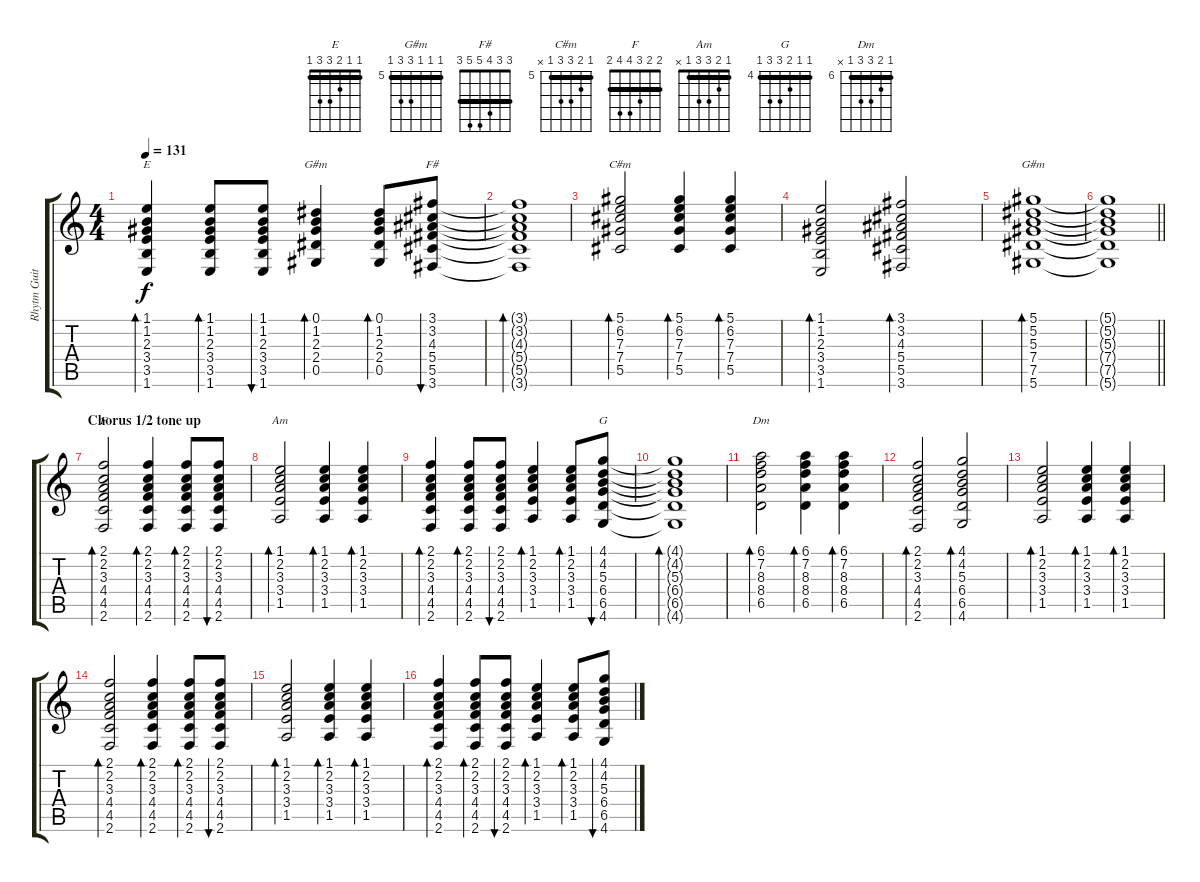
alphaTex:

\track ("Rhytm Guitar" "Rhytm Guit") {instrument acousticguitarsteel}
\staff {score tabs}
\tuning (Eb4 Bb3 Gb3 Db3 Ab2 Eb2) {hide}
\chord ("E" 1 1 2 3 3 1) {barre 1}
\chord ("G#m" 0 1 2 2 0 x)
\chord ("F#" 3 3 4 5 5 3) {barre 3}
\chord ("C#m" 5 6 7 7 5 x) {firstfret 5 barre 5}
\chord ("G#m" 5 5 5 7 7 5) {firstfret 5 barre 5}
\chord ("F" 2 2 3 4 4 2) {barre 2}
\chord ("Am" 1 2 3 3 1 x) {barre 1}
\chord ("G" 4 4 5 6 6 4) {firstfret 4 barre 4}
\chord ("Dm" 6 7 8 8 6 x) {firstfret 6 barre 6}
\ts (4 4)
\tempo 131
\clef g2
\ks c
(1.1 1.2 2.3 3.4 3.5 1.6).4{bd 60 ch "E" dy f} (1.1 1.2 2.3 3.4 3.5 1.6).8{bd 60} (1.1 1.2 2.3 3.4 3.5 1.6).8{bu 60} (0.1 1.2 2.3 2.4 0.5).4{bd 60 ch "G#m"} (0.1 1.2 2.3 2.4 0.5).8{bd 60} (3.1 3.2 4.3 5.4 5.5 3.6).8{bu 60 ch "F#"} |
(3.1{t} 3.2{t} 4.3{t} 5.4{t} 5.5{t} 3.6{t}).1{bd 60} |
(5.1 6.2 7.3 7.4 5.5).2{bd 60 ch "C#m"} (5.1 6.2 7.3 7.4 5.5).4{bd 60} (5.1 6.2 7.3 7.4 5.5).4{bd 60} |
(1.1 1.2 2.3 3.4 3.5 1.6).2{bd 60} (3.1 3.2 4.3 5.4 5.5 3.6).2{bd 60} |
(5.1 5.2 5.3 7.4 7.5 5.6).1{bd 60 ch "G#m"} |
\barLineRight lightlight
(5.1{t} 5.2{t} 5.3{t} 7.4{t} 7.5{t} 5.6{t}).1 |
\section ("" "Chorus 1/2 tone up")
(2.1 2.2 3.3 4.4 4.5 2.6).2{bd 60 ch "F"} (2.1 2.2 3.3 4.4 4.5 2.6).4{bd 60} (2.1 2.2 3.3 4.4 4.5 2.6).8{bd 60} (2.1 2.2 3.3 4.4 4.5 2.6).8{bu 60} |
(1.1 2.2 3.3 3.4 1.5).2{bd 60 ch "Am"} (1.1 2.2 3.3 3.4 1.5).4{bd 60} (1.1 2.2 3.3 3.4 1.5).4{bd 60} |
(2.1 2.2 3.3 4.4 4.5 2.6).4{bd 60} (2.1 2.2 3.3 4.4 4.5 2.6).8{bd 60} (2.1 2.2 3.3 4.4 4.5 2.6).8{bu 60} (1.1 2.2 3.3 3.4 1.5).4{bd 60} (1.1 2.2 3.3 3.4 1.5).8{bd 60} (4.1 4.2 5.3 6.4 6.5 4.6).8{bu 60 ch "G"} |
(4.1{t} 4.2{t} 5.3{t} 6.4{t} 6.5{t} 4.6{t}).1{bd 60} |
(6.1 7.2 8.3 8.4 6.5).2{bd 60 ch "Dm"} (6.1 7.2 8.3 8.4 6.5).4{bd 60} (6.1 7.2 8.3 8.4 6.5).4{bd 60} |
(2.1 2.2 3.3 4.4 4.5 2.6).2{bd 60} (4.1 4.2 5.3 6.4 6.5 4.6).2{bd 60} |
(1.1 2.2 3.3 3.4 1.5).2{bd 60} (1.1 2.2 3.3 3.4 1.5).4{bd 60} (1.1 2.2 3.3 3.4 1.5).4{bd 60} |
(2.1 2.2 3.3 4.4 4.5 2.6).2{bd 60} (2.1 2.2 3.3 4.4 4.5 2.6).4{bd 60} (2.1 2.2 3.3 4.4 4.5 2.6).8{bd 60} (2.1 2.2 3.3 4.4 4.5 2.6).8{bu 60} |
(1.1 2.2 3.3 3.4 1.5).2{bd 60} (1.1 2.2 3.3 3.4 1.5).4{bd 60} (1.1 2.2 3.3 3.4 1.5).4{bd 60} |
(2.1 2.2 3.3 4.4 4.5 2.6).4{bd 60} (2.1 2.2 3.3 4.4 4.5 2.6).8{bd 60} (2.1 2.2 3.3 4.4 4.5 2.6).8{bu 60} (1.1 2.2 3.3 3.4 1.5).4{bd 60} (1.1 2.2 3.3 3.4 1.5).8{bd 60} (4.1 4.2 5.3 6.4 6.5 4.6).8{bu 60}
